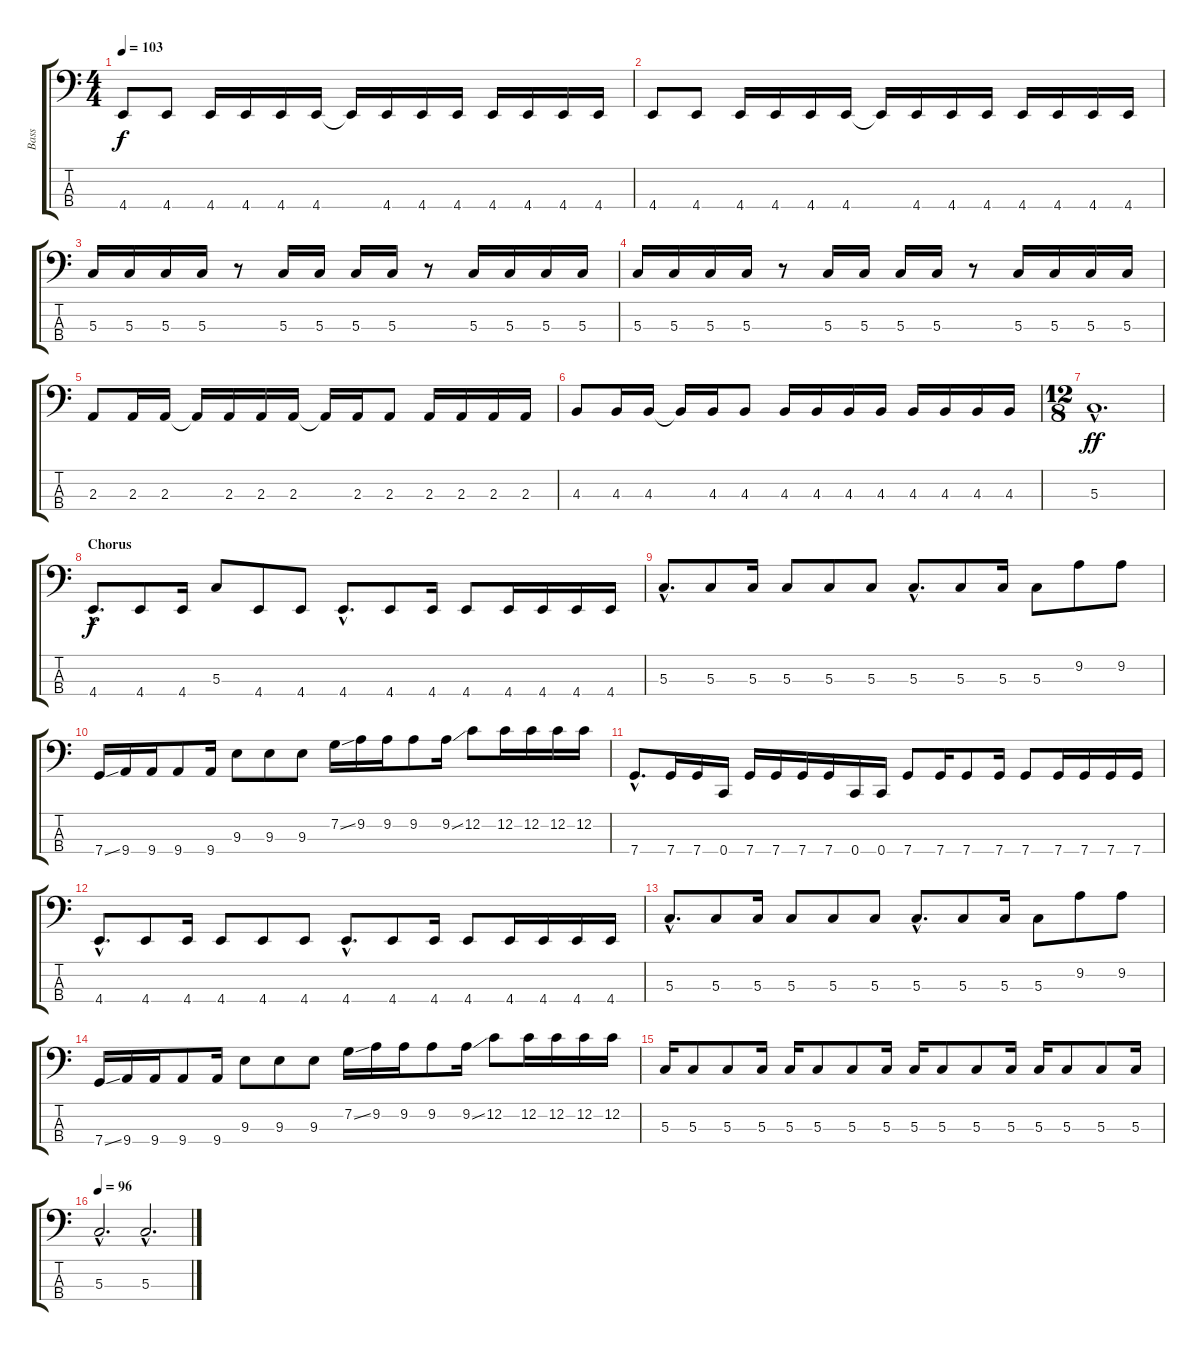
\track ("Bass" "Bass") {instrument electricbasspick}
\staff {score tabs}
\tuning (F2 C2 G1 C1) {hide}
\ts (4 4)
\tempo 103
\clef f4
\ks c
4.4.8{dy f} 4.4.8 4.4.16 4.4.16 4.4.16 4.4.16 4.4{t}.16 4.4.16 4.4.16 4.4.16 4.4.16 4.4.16 4.4.16 4.4.16 |
4.4.8 4.4.8 4.4.16 4.4.16 4.4.16 4.4.16 4.4{t}.16 4.4.16 4.4.16 4.4.16 4.4.16 4.4.16 4.4.16 4.4.16 |
5.3.16 5.3.16 5.3.16 5.3.16 r.8 5.3.16 5.3.16 5.3.16 5.3.16 r.8 5.3.16 5.3.16 5.3.16 5.3.16 |
5.3.16 5.3.16 5.3.16 5.3.16 r.8 5.3.16 5.3.16 5.3.16 5.3.16 r.8 5.3.16 5.3.16 5.3.16 5.3.16 |
2.3.8 2.3.16 2.3.16 2.3{t}.16 2.3.16 2.3.16 2.3.16 2.3{t}.16 2.3.16 2.3.8 2.3.16 2.3.16 2.3.16 2.3.16 |
4.3.8 4.3.16 4.3.16 4.3{t}.16 4.3.16 4.3.8 4.3.16 4.3.16 4.3.16 4.3.16 4.3.16 4.3.16 4.3.16 4.3.16 |
\ts (12 8)
5.3{hac}.1{d dy ff} |
\section ("" "Chorus")
4.4{hac}.8{d dy f} 4.4.8 4.4.16 5.3.8 4.4.8 4.4.8 4.4{hac}.8{d} 4.4.8 4.4.16 4.4.8 4.4.16 4.4.16 4.4.16 4.4.16 |
5.3{hac}.8{d} 5.3.8 5.3.16 5.3.8 5.3.8 5.3.8 5.3{hac}.8{d} 5.3.8 5.3.16 5.3.8 9.2.8 9.2.8 |
7.4{ss}.16 9.4.16 9.4.16 9.4.8 9.4.16 9.3.8 9.3.8 9.3.8 7.2{ss}.16 9.2.16 9.2.16 9.2.8 9.2{ss}.16 12.2.8 12.2.16 12.2.16 12.2.16 12.2.16 |
7.4{hac}.8{d} 7.4.16 7.4.16 0.4.16 7.4.16 7.4.16 7.4.16 7.4.16 0.4.16 0.4.16 7.4.8 7.4.16 7.4.8 7.4.16 7.4.8 7.4.16 7.4.16 7.4.16 7.4.16 |
4.4{hac}.8{d} 4.4.8 4.4.16 4.4.8 4.4.8 4.4.8 4.4{hac}.8{d} 4.4.8 4.4.16 4.4.8 4.4.16 4.4.16 4.4.16 4.4.16 |
5.3{hac}.8{d} 5.3.8 5.3.16 5.3.8 5.3.8 5.3.8 5.3{hac}.8{d} 5.3.8 5.3.16 5.3.8 9.2.8 9.2.8 |
7.4{ss}.16 9.4.16 9.4.16 9.4.8 9.4.16 9.3.8 9.3.8 9.3.8 7.2{ss}.16 9.2.16 9.2.16 9.2.8 9.2{ss}.16 12.2.8 12.2.16 12.2.16 12.2.16 12.2.16 |
5.3.16 5.3.8 5.3.8 5.3.16 5.3.16 5.3.8 5.3.8 5.3.16 5.3.16 5.3.8 5.3.8 5.3.16 5.3.16 5.3.8 5.3.8 5.3.16 |
\tempo 96
5.3{hac}.2{d} 5.3{hac}.2{d}
